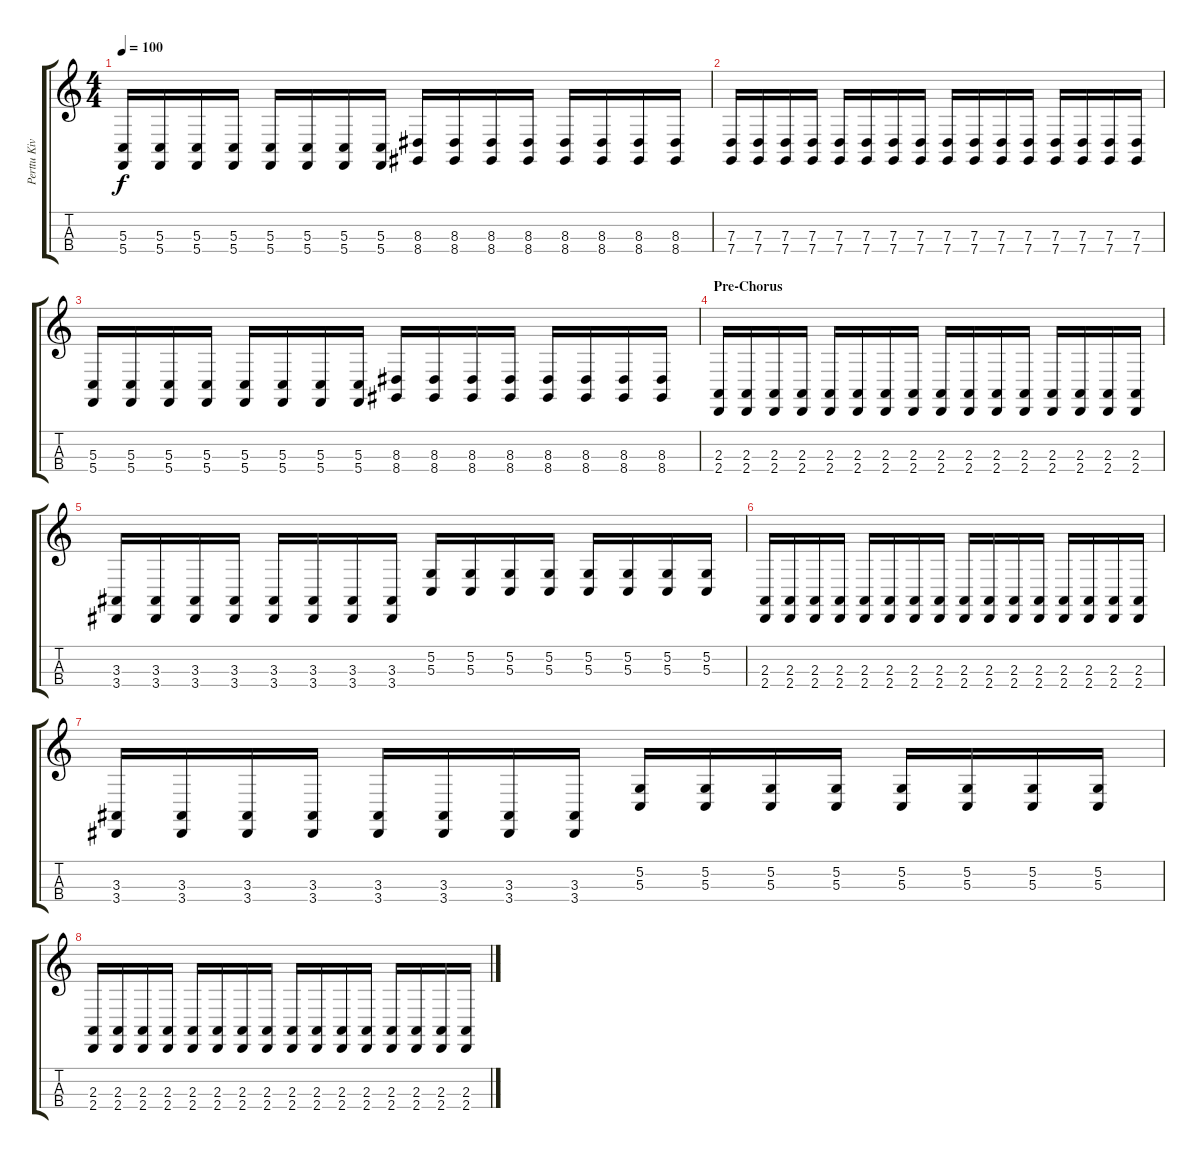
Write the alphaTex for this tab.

\track ("Perttu Kivilaakso" "Perttu Kiv") {instrument cello}
\staff {score tabs}
\tuning (G3 D3 G2 C2) {hide}
\ts (4 4)
\tempo 100
\clef g2
\ks c
(5.3 5.4).16{dy f} (5.3 5.4).16 (5.3 5.4).16 (5.3 5.4).16 (5.3 5.4).16 (5.3 5.4).16 (5.3 5.4).16 (5.3 5.4).16 (8.3 8.4).16 (8.3 8.4).16 (8.3 8.4).16 (8.3 8.4).16 (8.3 8.4).16 (8.3 8.4).16 (8.3 8.4).16 (8.3 8.4).16 |
(7.3 7.4).16 (7.3 7.4).16 (7.3 7.4).16 (7.3 7.4).16 (7.3 7.4).16 (7.3 7.4).16 (7.3 7.4).16 (7.3 7.4).16 (7.3 7.4).16 (7.3 7.4).16 (7.3 7.4).16 (7.3 7.4).16 (7.3 7.4).16 (7.3 7.4).16 (7.3 7.4).16 (7.3 7.4).16 |
(5.3 5.4).16 (5.3 5.4).16 (5.3 5.4).16 (5.3 5.4).16 (5.3 5.4).16 (5.3 5.4).16 (5.3 5.4).16 (5.3 5.4).16 (8.3 8.4).16 (8.3 8.4).16 (8.3 8.4).16 (8.3 8.4).16 (8.3 8.4).16 (8.3 8.4).16 (8.3 8.4).16 (8.3 8.4).16 |
\section ("" "Pre-Chorus")
(2.3 2.4).16 (2.3 2.4).16 (2.3 2.4).16 (2.3 2.4).16 (2.3 2.4).16 (2.3 2.4).16 (2.3 2.4).16 (2.3 2.4).16 (2.3 2.4).16 (2.3 2.4).16 (2.3 2.4).16 (2.3 2.4).16 (2.3 2.4).16 (2.3 2.4).16 (2.3 2.4).16 (2.3 2.4).16 |
(3.3 3.4).16 (3.3 3.4).16 (3.3 3.4).16 (3.3 3.4).16 (3.3 3.4).16 (3.3 3.4).16 (3.3 3.4).16 (3.3 3.4).16 (5.2 5.3).16 (5.2 5.3).16 (5.2 5.3).16 (5.2 5.3).16 (5.2 5.3).16 (5.2 5.3).16 (5.2 5.3).16 (5.2 5.3).16 |
(2.3 2.4).16 (2.3 2.4).16 (2.3 2.4).16 (2.3 2.4).16 (2.3 2.4).16 (2.3 2.4).16 (2.3 2.4).16 (2.3 2.4).16 (2.3 2.4).16 (2.3 2.4).16 (2.3 2.4).16 (2.3 2.4).16 (2.3 2.4).16 (2.3 2.4).16 (2.3 2.4).16 (2.3 2.4).16 |
(3.3 3.4).16 (3.3 3.4).16 (3.3 3.4).16 (3.3 3.4).16 (3.3 3.4).16 (3.3 3.4).16 (3.3 3.4).16 (3.3 3.4).16 (5.2 5.3).16 (5.2 5.3).16 (5.2 5.3).16 (5.2 5.3).16 (5.2 5.3).16 (5.2 5.3).16 (5.2 5.3).16 (5.2 5.3).16 |
(2.3 2.4).16 (2.3 2.4).16 (2.3 2.4).16 (2.3 2.4).16 (2.3 2.4).16 (2.3 2.4).16 (2.3 2.4).16 (2.3 2.4).16 (2.3 2.4).16 (2.3 2.4).16 (2.3 2.4).16 (2.3 2.4).16 (2.3 2.4).16 (2.3 2.4).16 (2.3 2.4).16 (2.3 2.4).16
